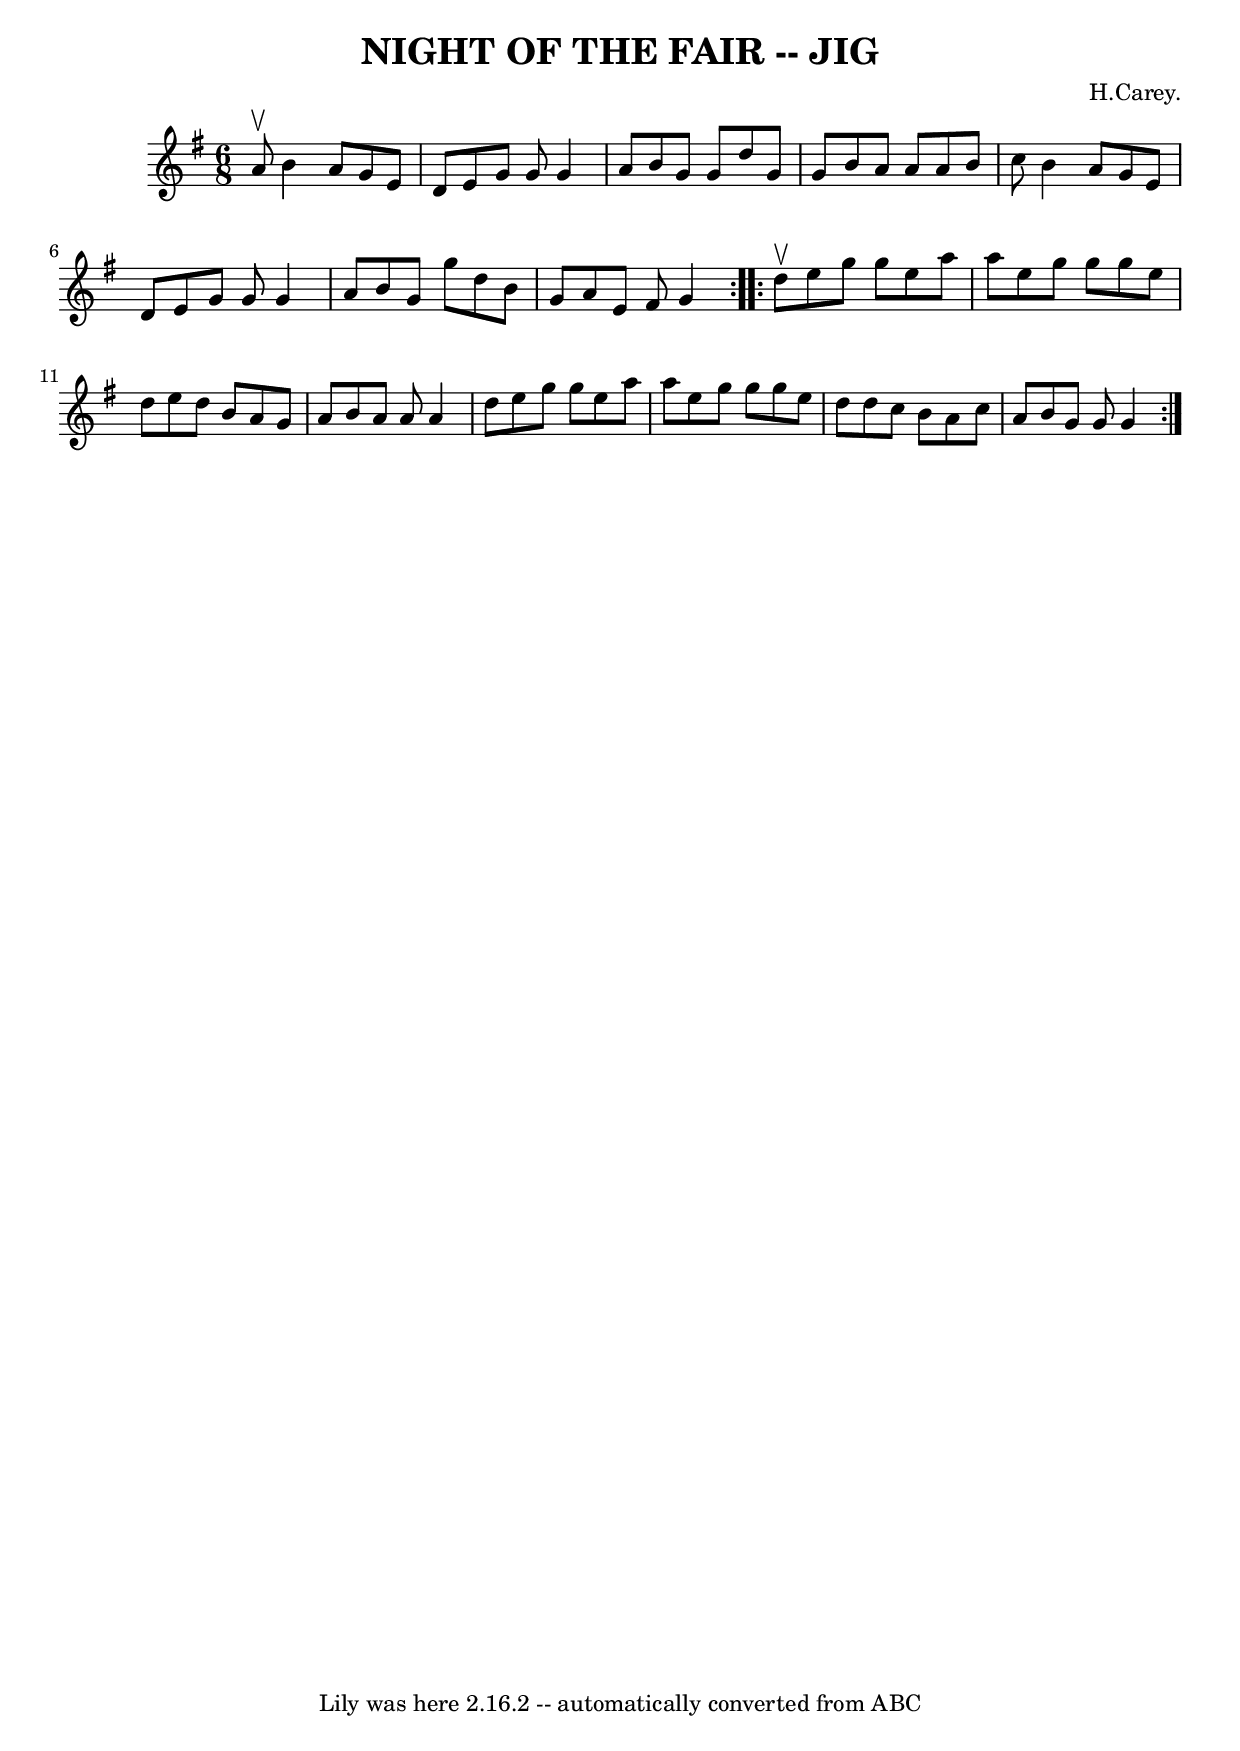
\version "2.16.2"
\include "Mammoth.ily"
\header {
  %% book = "Ryan's Mammoth Collection of Fiddle Tunes"
  composer = "H.Carey."
  crossRefNumber = "1"
  footnotes = ""
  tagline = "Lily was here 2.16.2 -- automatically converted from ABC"
  title = "NIGHT OF THE FAIR -- JIG"

}
voicedefault =  {



  \repeat volta 2 {

    \time 6/8 
    \key g \major
    a'8^\upbow       |
    b'4 a'8 g'8 e'8 
    d'8    |
    e'8 g'8 g'8 g'4 a'8    |
    b'8 g'8   
    g'8 d''8 g'8 g'8    |
    b'8 a'8 a'8 a'8 b'8    
    c''8        |
    b'4 a'8 g'8 e'8 d'8    |
    e'8 g'8 
    g'8 g'4 a'8    |
    b'8 g'8 g''8 d''8 b'8 g'8     |
    a'8 e'8 fis'8 g'4    
  }     
  \repeat volta 2 {
    d''8^\upbow  |
    e''8 g''8 g''8 e''8 a''8 a''8    |
    
    e''8 g''8 g''8 g''8 e''8 d''8    |
    e''8 d''8 b'8  
    a'8 g'8 a'8    |
    b'8 a'8 a'8 a'4 d''8         |
    e''8 g''8 g''8 e''8 a''8 a''8    |
    e''8    
    g''8 g''8 g''8 e''8 d''8    |
    d''8 c''8 b'8 a'8   
    c''8 a'8    |
    b'8 g'8 g'8 g'4    
  }   

}

\score{
  <<

    \context Staff="default"
    {
      \voicedefault 
      
    }

  >>
  \layout {
    
  }
  \midi {
  }

}
